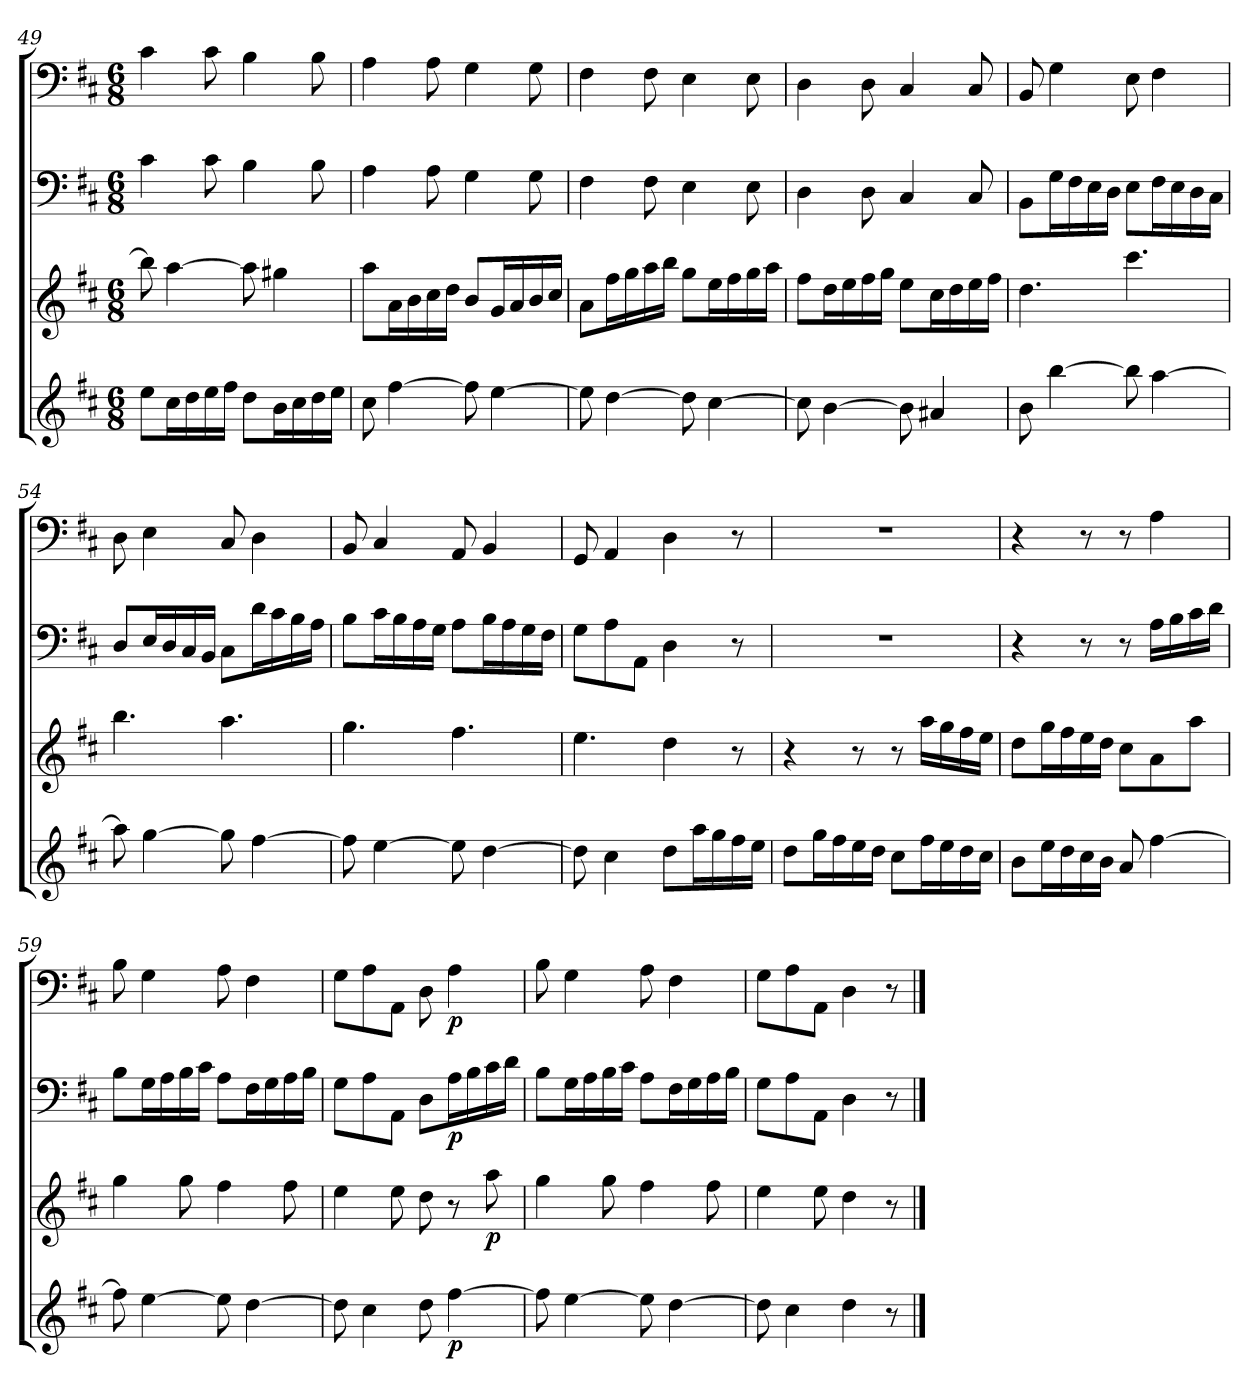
**kern	**dynam	**kern	**dynam	**kern	**dynam	**kern	**dynam
*part4	*part4	*part3	*part3	*part2	*part2	*part1	*part1
*staff4	*staff4	*staff3	*staff3	*staff2	*staff2	*staff1	*staff1
*clefG2	*	*clefG2	*	*clefF4	*	*clefF4	*
*k[f#c#]	*	*k[f#c#]	*	*k[f#c#]	*	*k[f#c#]	*
*D:	*	*D:	*	*D:	*	*D:	*
*M6/8	*	*M6/8	*	*M6/8	*	*M6/8	*
=49	=49	=49	=49	=49	=49	=49	=49
8ee\L	.	8bb\]	.	4c#\	.	4c#\	.
16cc#\L	.	[4aa\	.	.	.	.	.
16dd\	.	.	.	.	.	.	.
16ee\	.	.	.	8c#\	.	8c#\	.
16ff#\JJ	.	.	.	.	.	.	.
8dd\L	.	8aa\]	.	4B\	.	4B\	.
16b\L	.	4gg#X\	.	.	.	.	.
16cc#\	.	.	.	.	.	.	.
16dd\	.	.	.	8B\	.	8B\	.
16ee\JJ	.	.	.	.	.	.	.
=50	=50	=50	=50	=50	=50	=50	=50
8cc#\	.	8aa\L	.	4A\	.	4A\	.
[4ff#\	.	16a\L	.	.	.	.	.
.	.	16b\	.	.	.	.	.
.	.	16cc#\	.	8A\	.	8A\	.
.	.	16dd\JJ	.	.	.	.	.
8ff#\]	.	8b/L	.	4G\	.	4G\	.
[4ee\	.	16g/L	.	.	.	.	.
.	.	16a/	.	.	.	.	.
.	.	16b/	.	8G\	.	8G\	.
.	.	16cc#/JJ	.	.	.	.	.
=51	=51	=51	=51	=51	=51	=51	=51
8ee\]	.	8a\L	.	4F#\	.	4F#\	.
[4dd\	.	16ff#\L	.	.	.	.	.
.	.	16gg\	.	.	.	.	.
.	.	16aa\	.	8F#\	.	8F#\	.
.	.	16bb\JJ	.	.	.	.	.
8dd\]	.	8gg\L	.	4E\	.	4E\	.
[4cc#\	.	16ee\L	.	.	.	.	.
.	.	16ff#\	.	.	.	.	.
.	.	16gg\	.	8E\	.	8E\	.
.	.	16aa\JJ	.	.	.	.	.
=52	=52	=52	=52	=52	=52	=52	=52
8cc#\]	.	8ff#\L	.	4D\	.	4D\	.
[4b\	.	16dd\L	.	.	.	.	.
.	.	16ee\	.	.	.	.	.
.	.	16ff#\	.	8D\	.	8D\	.
.	.	16gg\JJ	.	.	.	.	.
8b\]	.	8ee\L	.	4C#/	.	4C#/	.
4a#X/	.	16cc#\L	.	.	.	.	.
.	.	16dd\	.	.	.	.	.
.	.	16ee\	.	8C#/	.	8C#/	.
.	.	16ff#\JJ	.	.	.	.	.
=53	=53	=53	=53	=53	=53	=53	=53
8b\	.	4.dd\	.	8BB\L	.	8BB/	.
[4bb\	.	.	.	16G\L	.	4G\	.
.	.	.	.	16F#\	.	.	.
.	.	.	.	16E\	.	.	.
.	.	.	.	16D\JJ	.	.	.
8bb\]	.	4.ccc#\	.	8E\L	.	8E\	.
[4aa\	.	.	.	16F#\L	.	4F#\	.
.	.	.	.	16E\	.	.	.
.	.	.	.	16D\	.	.	.
.	.	.	.	16C#\JJ	.	.	.
=54	=54	=54	=54	=54	=54	=54	=54
8aa\]	.	4.bb\	.	8D/L	.	8D\	.
[4gg\	.	.	.	16E/L	.	4E\	.
.	.	.	.	16D/	.	.	.
.	.	.	.	16C#/	.	.	.
.	.	.	.	16BB/JJ	.	.	.
8gg\]	.	4.aa\	.	8C#\L	.	8C#/	.
[4ff#\	.	.	.	16d\L	.	4D\	.
.	.	.	.	16c#\	.	.	.
.	.	.	.	16B\	.	.	.
.	.	.	.	16A\JJ	.	.	.
=55	=55	=55	=55	=55	=55	=55	=55
8ff#\]	.	4.gg\	.	8B\L	.	8BB/	.
[4ee\	.	.	.	16c#\L	.	4C#/	.
.	.	.	.	16B\	.	.	.
.	.	.	.	16A\	.	.	.
.	.	.	.	16G\JJ	.	.	.
8ee\]	.	4.ff#\	.	8A\L	.	8AA/	.
[4dd\	.	.	.	16B\L	.	4BB/	.
.	.	.	.	16A\	.	.	.
.	.	.	.	16G\	.	.	.
.	.	.	.	16F#\JJ	.	.	.
=56	=56	=56	=56	=56	=56	=56	=56
8dd\]	.	4.ee\	.	8G\L	.	8GG/	.
4cc#\	.	.	.	8A\	.	4AA/	.
.	.	.	.	8AA\J	.	.	.
8dd\L	.	4dd\	.	4D\	.	4D\	.
16aa\L	.	.	.	.	.	.	.
16gg\	.	.	.	.	.	.	.
16ff#\	.	8r	.	8r	.	8r	.
16ee\JJ	.	.	.	.	.	.	.
=57	=57	=57	=57	=57	=57	=57	=57
8dd\L	.	4r	.	2.r	.	2.r	.
16gg\L	.	.	.	.	.	.	.
16ff#\	.	.	.	.	.	.	.
16ee\	.	8r	.	.	.	.	.
16dd\JJ	.	.	.	.	.	.	.
8cc#\L	.	8r	.	.	.	.	.
16ff#\L	.	16aa\LL	.	.	.	.	.
16ee\	.	16gg\	.	.	.	.	.
16dd\	.	16ff#\	.	.	.	.	.
16cc#\JJ	.	16ee\JJ	.	.	.	.	.
=58	=58	=58	=58	=58	=58	=58	=58
8b\L	.	8dd\L	.	4r	.	4r	.
16ee\L	.	16gg\L	.	.	.	.	.
16dd\	.	16ff#\	.	.	.	.	.
16cc#\	.	16ee\	.	8r	.	8r	.
16b\JJ	.	16dd\JJ	.	.	.	.	.
8a/	.	8cc#\L	.	8r	.	8r	.
[4ff#\	.	8a\	.	16A\LL	.	4A\	.
.	.	.	.	16B\	.	.	.
.	.	8aa\J	.	16c#\	.	.	.
.	.	.	.	16d\JJ	.	.	.
=59	=59	=59	=59	=59	=59	=59	=59
8ff#\]	.	4gg\	.	8B\L	.	8B\	.
[4ee\	.	.	.	16G\L	.	4G\	.
.	.	.	.	16A\	.	.	.
.	.	8gg\	.	16B\	.	.	.
.	.	.	.	16c#\JJ	.	.	.
8ee\]	.	4ff#\	.	8A\L	.	8A\	.
[4dd\	.	.	.	16F#\L	.	4F#\	.
.	.	.	.	16G\	.	.	.
.	.	8ff#\	.	16A\	.	.	.
.	.	.	.	16B\JJ	.	.	.
=60	=60	=60	=60	=60	=60	=60	=60
8dd\]	.	4ee\	.	8G\L	.	8G\L	.
4cc#\	.	.	.	8A\	.	8A\	.
.	.	8ee\	.	8AA\J	.	8AA\J	.
8dd\	.	8dd\	.	8D\L	.	8D\	.
[4ff#\	p	8r	.	16A\L	p	4A\	p
.	.	.	.	16B\	.	.	.
.	.	8aa\	p	16c#\	.	.	.
.	.	.	.	16d\JJ	.	.	.
=61	=61	=61	=61	=61	=61	=61	=61
8ff#\]	.	4gg\	.	8B\L	.	8B\	.
[4ee\	.	.	.	16G\L	.	4G\	.
.	.	.	.	16A\	.	.	.
.	.	8gg\	.	16B\	.	.	.
.	.	.	.	16c#\JJ	.	.	.
8ee\]	.	4ff#\	.	8A\L	.	8A\	.
[4dd\	.	.	.	16F#\L	.	4F#\	.
.	.	.	.	16G\	.	.	.
.	.	8ff#\	.	16A\	.	.	.
.	.	.	.	16B\JJ	.	.	.
=62	=62	=62	=62	=62	=62	=62	=62
8dd\]	.	4ee\	.	8G\L	.	8G\L	.
4cc#\	.	.	.	8A\	.	8A\	.
.	.	8ee\	.	8AA\J	.	8AA\J	.
4dd\	.	4dd\	.	4D\	.	4D\	.
8r	.	8r	.	8r	.	8r	.
==	==	==	==	==	==	==	==
*-	*-	*-	*-	*-	*-	*-	*-
